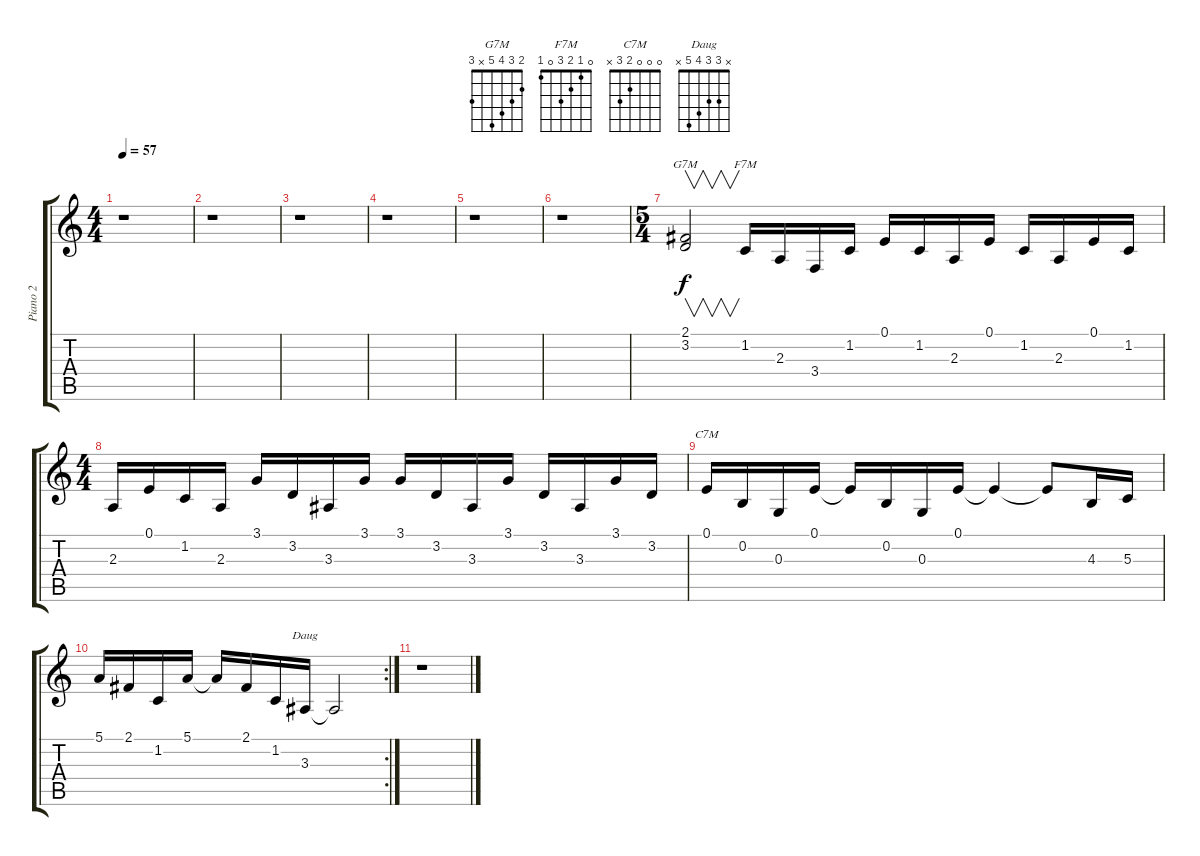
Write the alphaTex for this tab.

\track ("Piano 2" "Piano 2") {instrument fx5brightness}
\staff {score tabs}
\tuning (E4 B3 G3 D3 A2 E2) {hide}
\chord ("G7M" 2 3 4 5 x 3)
\chord ("F7M" 0 1 2 3 0 1)
\chord ("C7M" 0 0 0 2 3 x)
\chord ("Daug" x 3 3 4 5 x)
\ts (4 4)
\tempo 57
\clef g2
\ks c
r.1{dy f} |
r.1 |
r.1 |
r.1 |
r.1 |
r.1 |
\ts (5 4)
(2.1 3.2).2{v ch "G7M"} 1.2.16{ch "F7M"} 2.3.16 3.4.16 1.2.16 0.1.16 1.2.16 2.3.16 0.1.16 1.2.16 2.3.16 0.1.16 1.2.16 |
\ts (4 4)
2.3.16 0.1.16 1.2.16 2.3.16 3.1.16 3.2.16 3.3.16 3.1.16 3.1.16 3.2.16 3.3.16 3.1.16 3.2.16 3.3.16 3.1.16 3.2.16 |
0.1.16{ch "C7M"} 0.2.16 0.3.16 0.1.16 0.1{t}.16 0.2.16 0.3.16 0.1.16 0.1{t}.4 0.1{t}.8 4.3.16 5.3.16 |
\rc 2
5.1.16 2.1.16 1.2.16 5.1.16 5.1{t}.16 2.1.16 1.2.16 3.3.16{ch "Daug"} 3.3{t}.2 |
r.1
